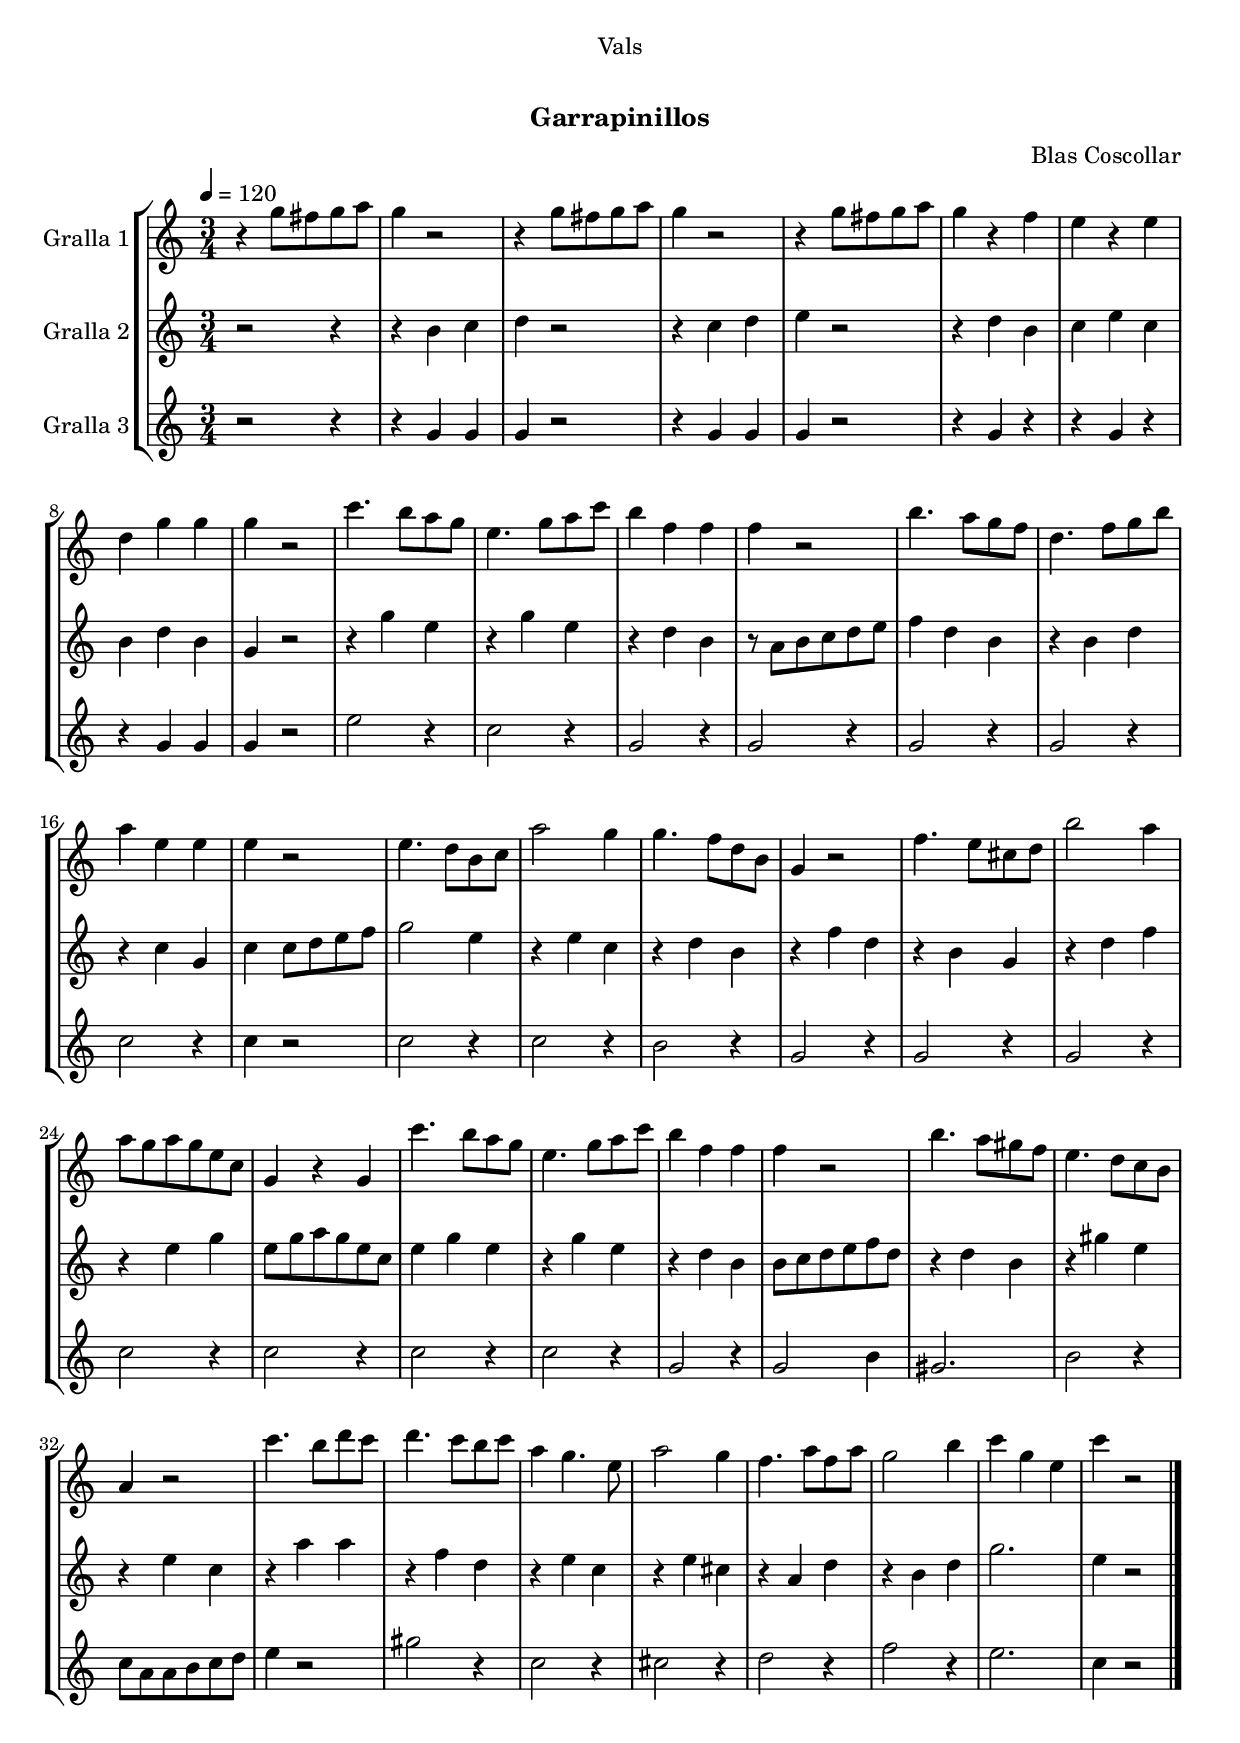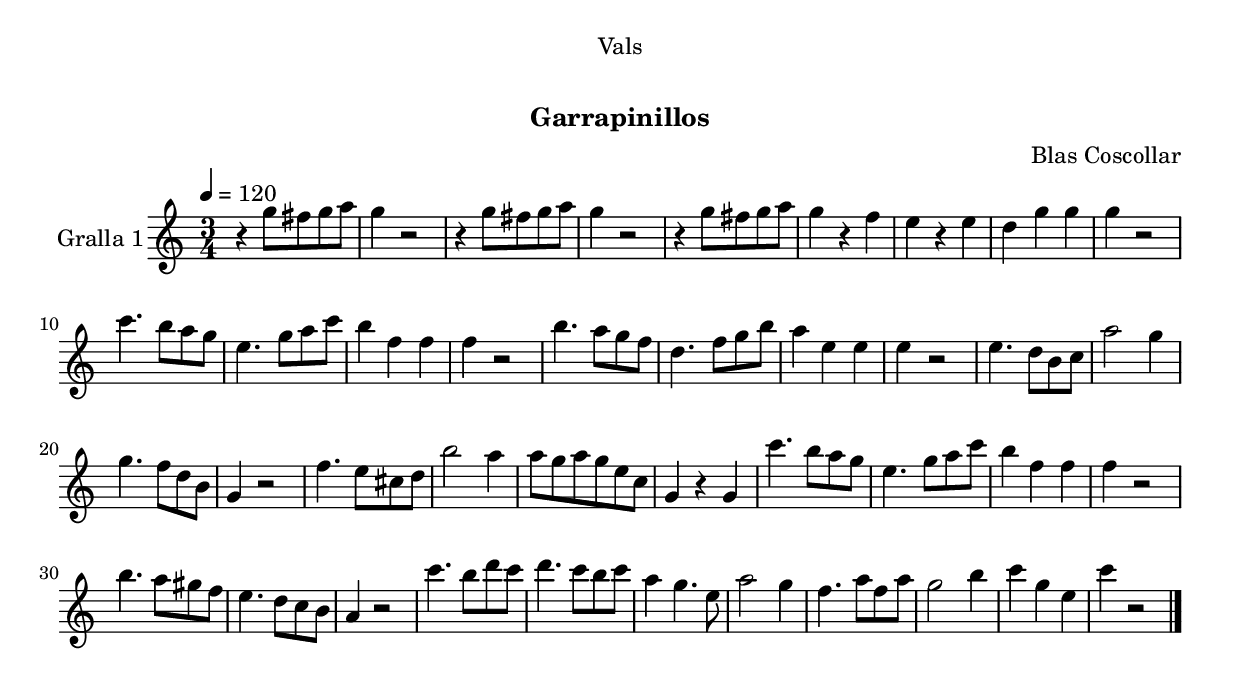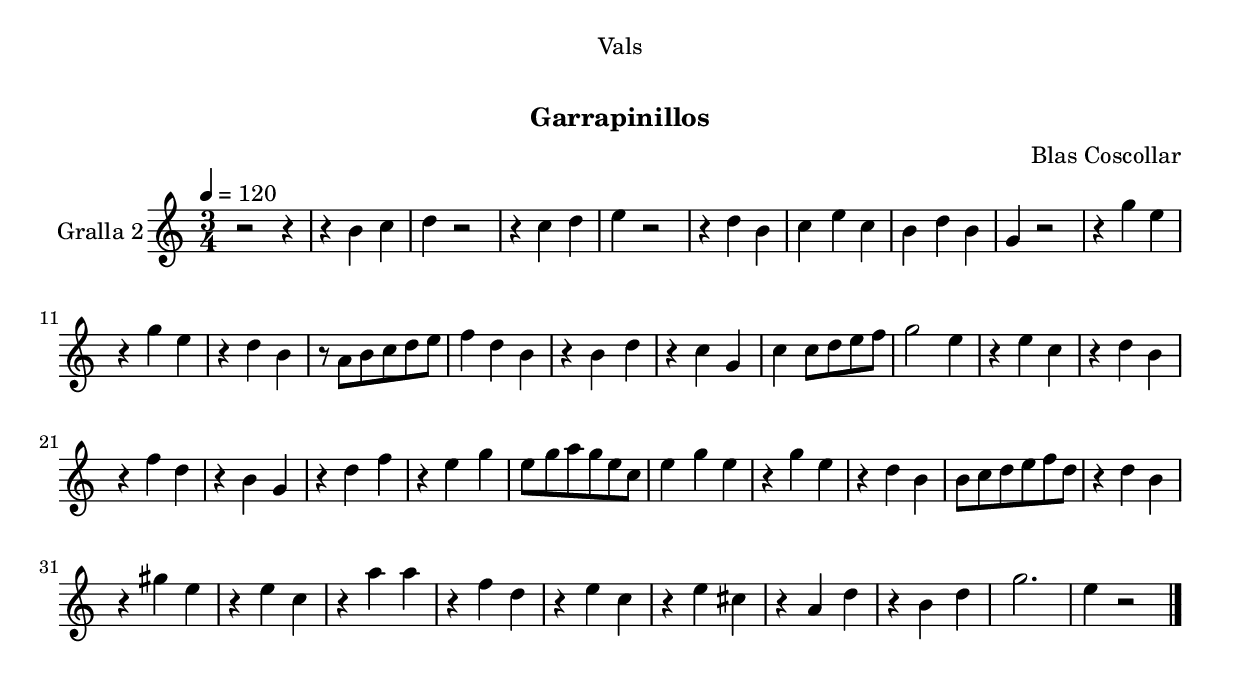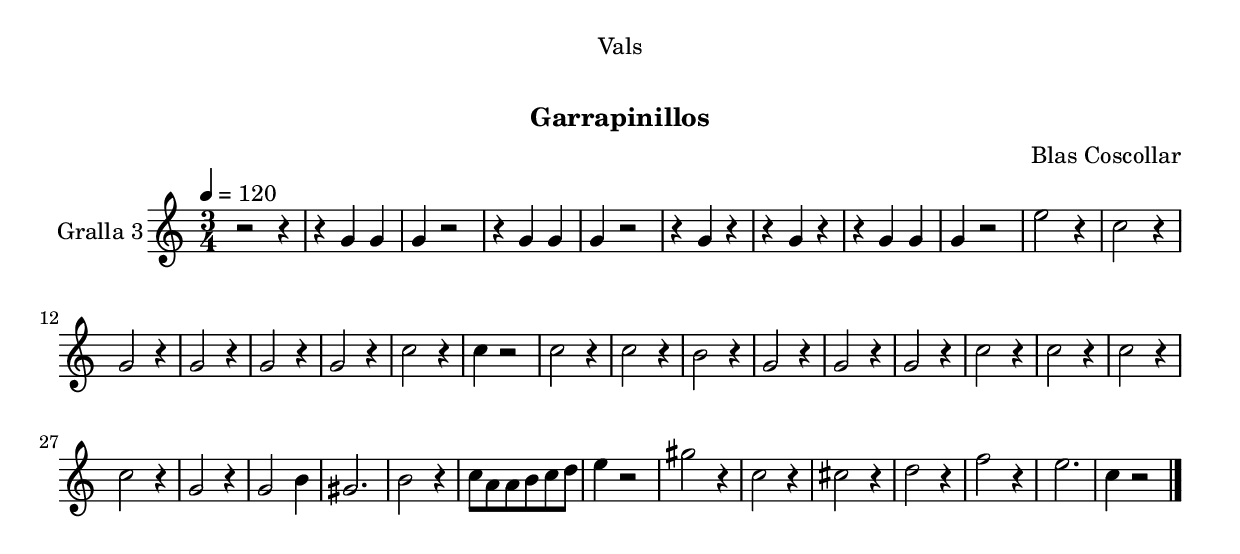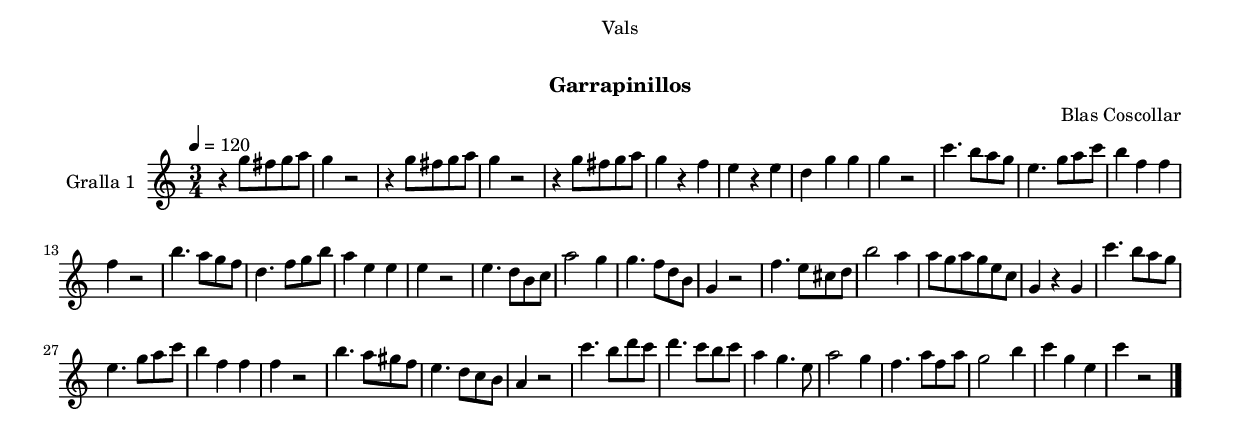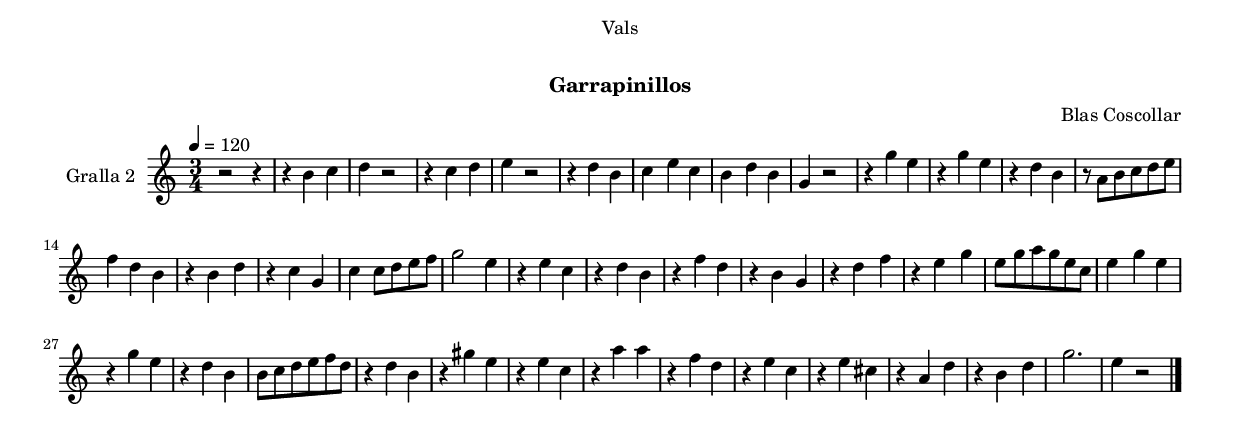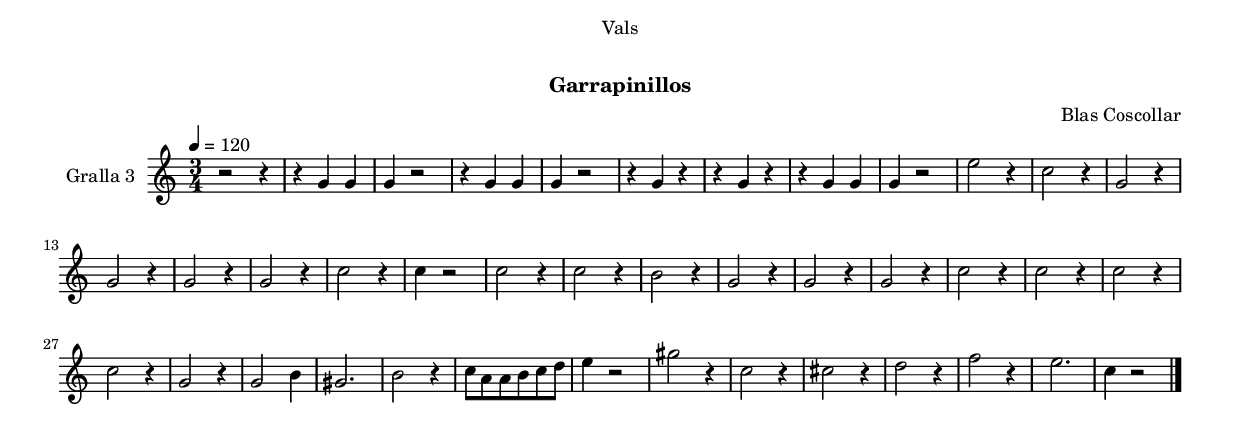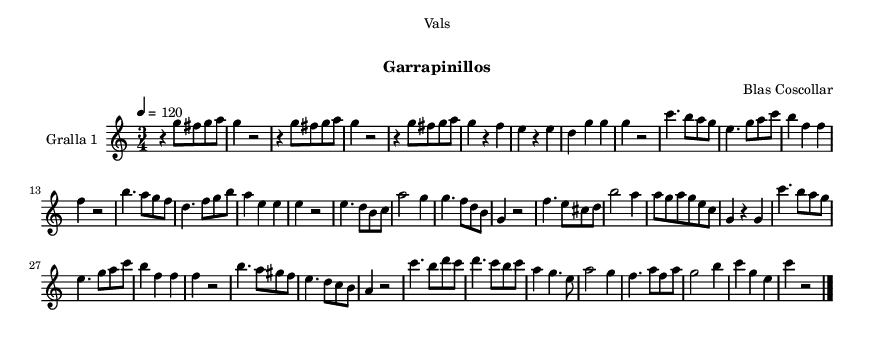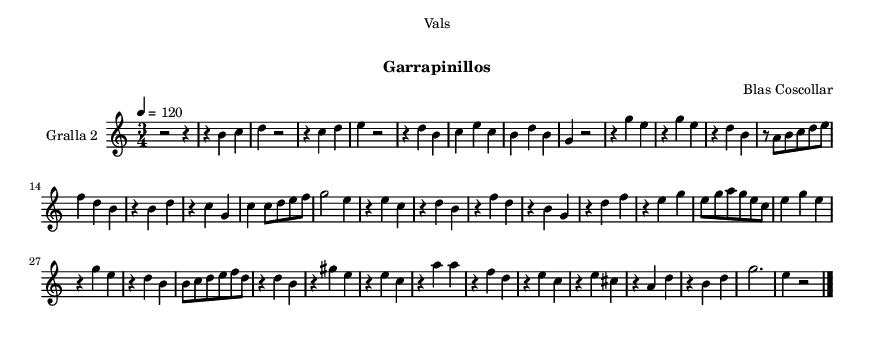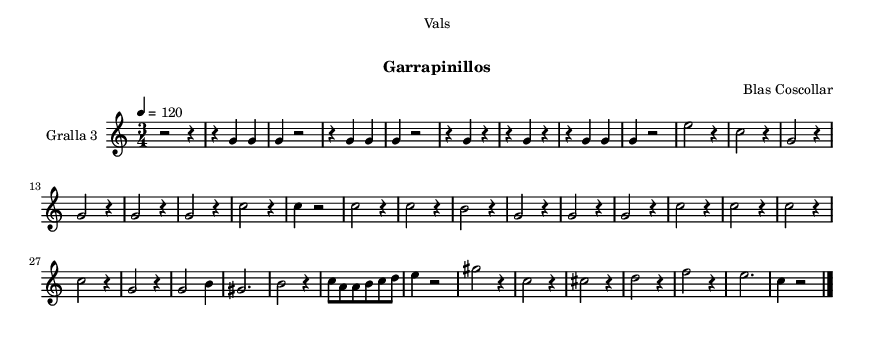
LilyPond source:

\version "2.16.0"

\header {
  dedication="Vals"
  title="  "
  subtitle="Garrapinillos"
  subsubtitle=""
  poet=""
  meter=""
  piece=""
  composer="Blas Coscollar"
  arranger=""
  opus=""
  instrument=""
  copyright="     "
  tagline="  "
}

liniaroAa =
\relative g''
{
  \tempo 4=120
  \clef treble
  \key c \major
  \time 3/4
  r4 g8 fis g a  |
  g4 r2  |
  r4 g8 fis g a  |
  g4 r2  |
  %05
  r4 g8 fis g a  |
  g4 r f  |
  e4 r e  |
  d4 g g  |
  g4 r2  |
  %10
  c4. b8 a g  |
  e4. g8 a c  |
  b4 f f  |
  f4 r2  |
  b4. a8 g f  |
  %15
  d4. f8 g b  |
  a4 e e  |
  e4 r2  |
  e4. d8 b c  |
  a'2 g4  |
  %20
  g4. f8 d b  |
  g4 r2  |
  f'4. e8 cis d  |
  b'2 a4  |
  a8 g a g e c  |
  %25
  g4 r g  |
  c'4. b8 a g  |
  e4. g8 a c  |
  b4 f f  |
  f4 r2  |
  %30
  b4. a8 gis f  |
  e4. d8 c b  |
  a4 r2  |
  c'4. b8 d c  |
  d4. c8 b c  |
  %35
  a4 g4. e8  |
  a2 g4  |
  f4. a8 f a  |
  g2 b4  |
  c4 g e  |
  %40
  c'4 r2  \bar "|."
}

liniaroAb =
\relative b'
{
  \tempo 4=120
  \clef treble
  \key c \major
  \time 3/4
  r2 r4  |
  r4 b c  |
  d4 r2  |
  r4 c d  |
  %05
  e4 r2  |
  r4 d b  |
  c4 e c  |
  b4 d b  |
  g4 r2  |
  %10
  r4 g' e  |
  r4 g e  |
  r4 d b  |
  r8 a b c d e  |
  f4 d b  |
  %15
  r4 b d  |
  r4 c g  |
  c4 c8 d e f  |
  g2 e4  |
  r4 e c  |
  %20
  r4 d b  |
  r4 f' d  |
  r4 b g  |
  r4 d' f  |
  r4 e g  |
  %25
  e8 g a g e c  |
  e4 g e  |
  r4 g e  |
  r4 d b  |
  b8 c d e f d  |
  %30
  r4 d b  |
  r4 gis' e  |
  r4 e c  |
  r4 a' a  |
  r4 f d  |
  %35
  r4 e c  |
  r4 e cis  |
  r4 a d  |
  r4 b d  |
  g2.  |
  %40
  e4 r2  \bar "|."
}

liniaroAc =
\relative g'
{
  \tempo 4=120
  \clef treble
  \key c \major
  \time 3/4
  r2 r4  |
  r4 g g  |
  g4 r2  |
  r4 g g  |
  %05
  g4 r2  |
  r4 g r  |
  r4 g r  |
  r4 g g  |
  g4 r2  |
  %10
  e'2 r4  |
  c2 r4  |
  g2 r4  |
  g2 r4  |
  g2 r4  |
  %15
  g2 r4  |
  c2 r4  |
  c4 r2  |
  c2 r4  |
  c2 r4  |
  %20
  b2 r4  |
  g2 r4  |
  g2 r4  |
  g2 r4  |
  c2 r4  |
  %25
  c2 r4  |
  c2 r4  |
  c2 r4  |
  g2 r4  |
  g2 b4  |
  %30
  gis2.  |
  b2 r4  |
  c8 a a b c d  |
  e4 r2  |
  gis2 r4  |
  %35
  c,2 r4  |
  cis2 r4  |
  d2 r4  |
  f2 r4  |
  e2.  |
  %40
  c4 r2  \bar "|."
}

\book {

\paper {
  print-page-number = false
  #(set-paper-size "a4")
  #(layout-set-staff-size 20)
}

\bookpart {
  \score {
    \new StaffGroup {
      \override Score.RehearsalMark #'self-alignment-X = #LEFT
      <<
        \new Staff \with {instrumentName = #"Gralla 1" } \liniaroAa
        \new Staff \with {instrumentName = #"Gralla 2" } \liniaroAb
        \new Staff \with {instrumentName = #"Gralla 3" } \liniaroAc
      >>
    }
    \layout {}
  }\score { \unfoldRepeats
    \new StaffGroup {
      \override Score.RehearsalMark #'self-alignment-X = #LEFT
      <<
        \new Staff \with {instrumentName = #"Gralla 1" } \liniaroAa
        \new Staff \with {instrumentName = #"Gralla 2" } \liniaroAb
        \new Staff \with {instrumentName = #"Gralla 3" } \liniaroAc
      >>
    }
    \midi {}
  }
}

\bookpart {
  \header {}
  \score {
    \new StaffGroup {
      \override Score.RehearsalMark #'self-alignment-X = #LEFT
      <<
        \new Staff \with {instrumentName = #"Gralla 1" } \liniaroAa
      >>
    }
    \layout {}
  }\score { \unfoldRepeats
    \new StaffGroup {
      \override Score.RehearsalMark #'self-alignment-X = #LEFT
      <<
        \new Staff \with {instrumentName = #"Gralla 1" } \liniaroAa
      >>
    }
    \midi {}
  }
}

\bookpart {
  \header {}
  \score {
    \new StaffGroup {
      \override Score.RehearsalMark #'self-alignment-X = #LEFT
      <<
        \new Staff \with {instrumentName = #"Gralla 2" } \liniaroAb
      >>
    }
    \layout {}
  }\score { \unfoldRepeats
    \new StaffGroup {
      \override Score.RehearsalMark #'self-alignment-X = #LEFT
      <<
        \new Staff \with {instrumentName = #"Gralla 2" } \liniaroAb
      >>
    }
    \midi {}
  }
}

\bookpart {
  \header {}
  \score {
    \new StaffGroup {
      \override Score.RehearsalMark #'self-alignment-X = #LEFT
      <<
        \new Staff \with {instrumentName = #"Gralla 3" } \liniaroAc
      >>
    }
    \layout {}
  }\score { \unfoldRepeats
    \new StaffGroup {
      \override Score.RehearsalMark #'self-alignment-X = #LEFT
      <<
        \new Staff \with {instrumentName = #"Gralla 3" } \liniaroAc
      >>
    }
    \midi {}
  }
}

}

\book {

\paper {
  print-page-number = false
  #(set-paper-size "a5landscape")
  #(layout-set-staff-size 16)
}

\bookpart {
  \header {}
  \score {
    \new StaffGroup {
      \override Score.RehearsalMark #'self-alignment-X = #LEFT
      <<
        \new Staff \with {instrumentName = #"Gralla 1" } \liniaroAa
      >>
    }
    \layout {}
  }
}

\bookpart {
  \header {}
  \score {
    \new StaffGroup {
      \override Score.RehearsalMark #'self-alignment-X = #LEFT
      <<
        \new Staff \with {instrumentName = #"Gralla 2" } \liniaroAb
      >>
    }
    \layout {}
  }
}

\bookpart {
  \header {}
  \score {
    \new StaffGroup {
      \override Score.RehearsalMark #'self-alignment-X = #LEFT
      <<
        \new Staff \with {instrumentName = #"Gralla 3" } \liniaroAc
      >>
    }
    \layout {}
  }
}

}

\book {

\paper {
  print-page-number = false
  #(set-paper-size "a6landscape")
  #(layout-set-staff-size 12)
}

\bookpart {
  \header {}
  \score {
    \new StaffGroup {
      \override Score.RehearsalMark #'self-alignment-X = #LEFT
      <<
        \new Staff \with {instrumentName = #"Gralla 1" } \liniaroAa
      >>
    }
    \layout {}
  }
}

\bookpart {
  \header {}
  \score {
    \new StaffGroup {
      \override Score.RehearsalMark #'self-alignment-X = #LEFT
      <<
        \new Staff \with {instrumentName = #"Gralla 2" } \liniaroAb
      >>
    }
    \layout {}
  }
}

\bookpart {
  \header {}
  \score {
    \new StaffGroup {
      \override Score.RehearsalMark #'self-alignment-X = #LEFT
      <<
        \new Staff \with {instrumentName = #"Gralla 3" } \liniaroAc
      >>
    }
    \layout {}
  }
}

}

